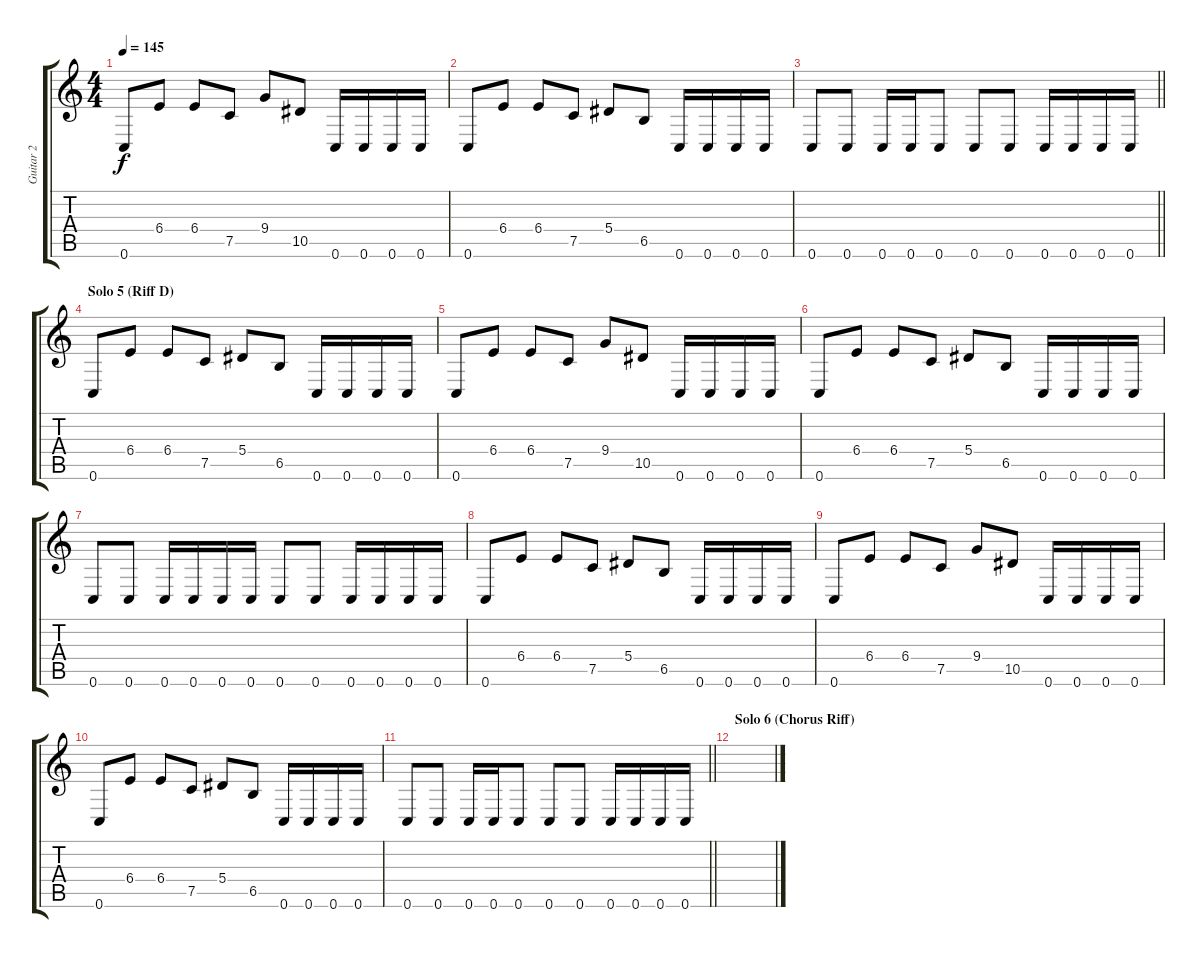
\track ("Guitar 2" "Guitar 2") {instrument distortionguitar}
\staff {score tabs}
\tuning (C4 G3 Eb3 Bb2 F2 C2) {hide}
\ts (4 4)
\tempo 145
\clef g2
\ks c
0.6.8{dy f} 6.4.8 6.4.8 7.5.8 9.4.8 10.5.8 0.6.16 0.6.16 0.6.16 0.6.16 |
0.6.8 6.4.8 6.4.8 7.5.8 5.4.8 6.5.8 0.6.16 0.6.16 0.6.16 0.6.16 |
\barLineRight lightlight
0.6.8 0.6.8 0.6.16 0.6.16 0.6.8 0.6.8 0.6.8 0.6.16 0.6.16 0.6.16 0.6.16 |
\section ("" "Solo 5 (Riff D)")
0.6.8 6.4.8 6.4.8 7.5.8 5.4.8 6.5.8 0.6.16 0.6.16 0.6.16 0.6.16 |
0.6.8 6.4.8 6.4.8 7.5.8 9.4.8 10.5.8 0.6.16 0.6.16 0.6.16 0.6.16 |
0.6.8 6.4.8 6.4.8 7.5.8 5.4.8 6.5.8 0.6.16 0.6.16 0.6.16 0.6.16 |
0.6.8 0.6.8 0.6.16 0.6.16 0.6.16 0.6.16 0.6.8 0.6.8 0.6.16 0.6.16 0.6.16 0.6.16 |
0.6.8 6.4.8 6.4.8 7.5.8 5.4.8 6.5.8 0.6.16 0.6.16 0.6.16 0.6.16 |
0.6.8 6.4.8 6.4.8 7.5.8 9.4.8 10.5.8 0.6.16 0.6.16 0.6.16 0.6.16 |
0.6.8 6.4.8 6.4.8 7.5.8 5.4.8 6.5.8 0.6.16 0.6.16 0.6.16 0.6.16 |
\barLineRight lightlight
0.6.8 0.6.8 0.6.16 0.6.16 0.6.8 0.6.8 0.6.8 0.6.16 0.6.16 0.6.16 0.6.16 |
\section ("" "Solo 6 (Chorus Riff)")
